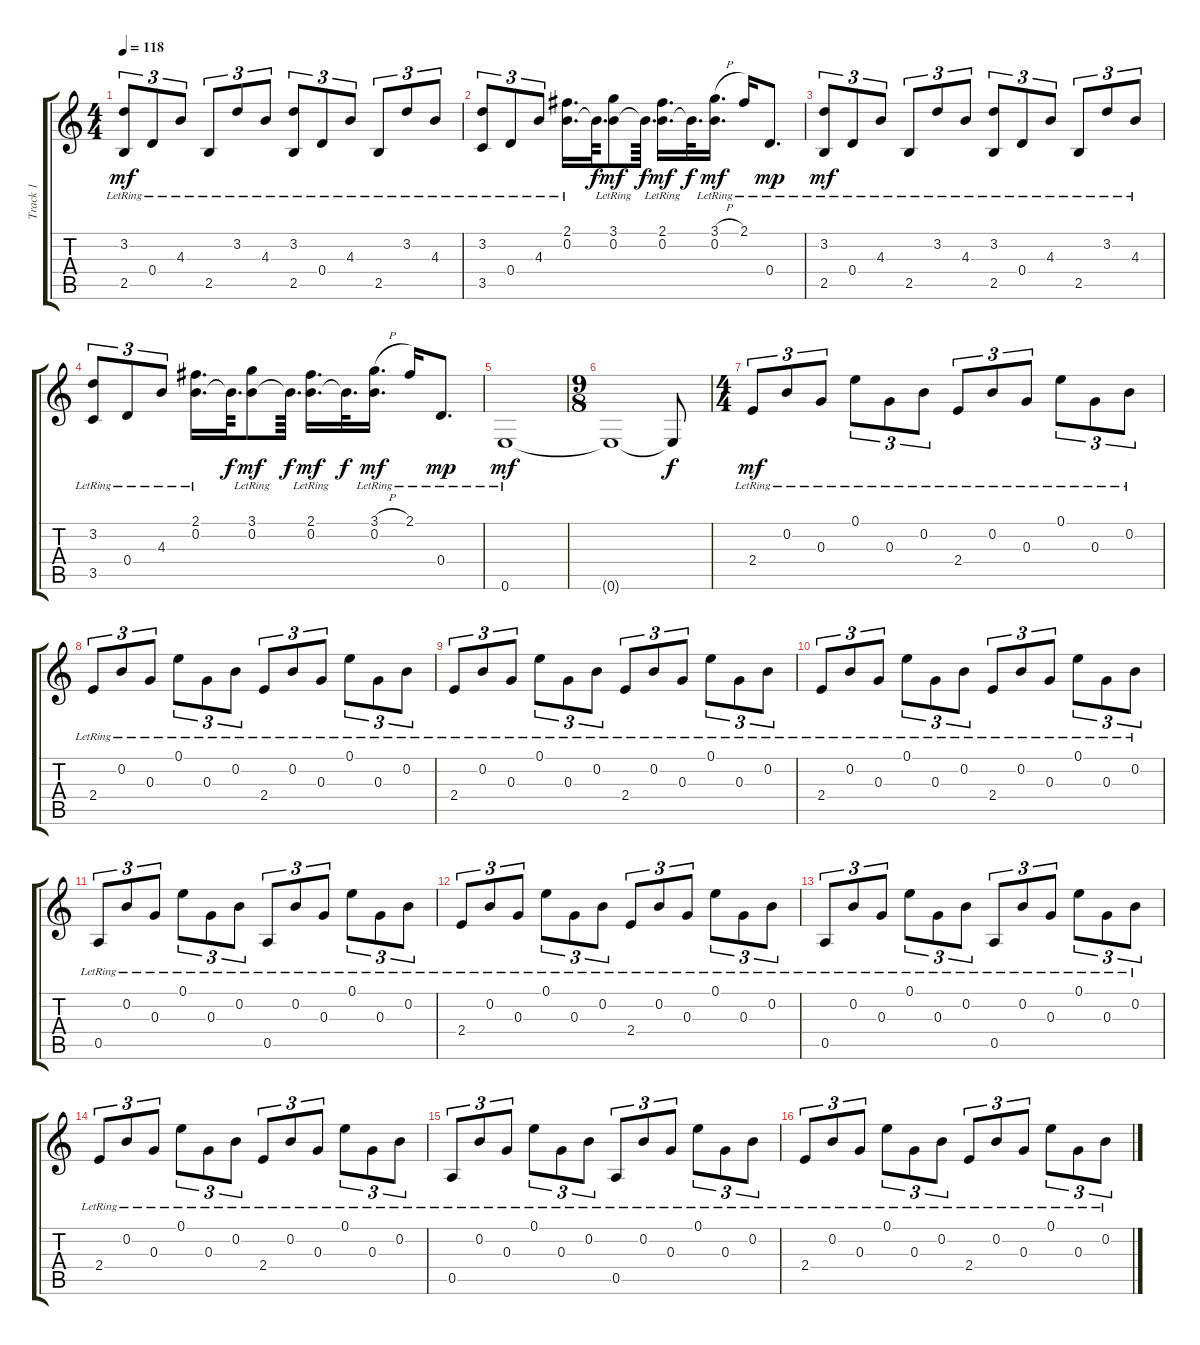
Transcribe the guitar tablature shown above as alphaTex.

\track ("Track 1" "Track 1") {instrument acousticguitarsteel}
\staff {score tabs}
\tuning (E4 B3 G3 D3 A2 E2) {hide}
\ts (4 4)
\tempo 118
\clef g2
\ks c
(3.2{lr} 2.5{lr}).8{tu (3 2) dy mf} 0.4{lr}.8{tu (3 2)} 4.3{lr}.8{tu (3 2)} 2.5{lr}.8{tu (3 2)} 3.2{lr}.8{tu (3 2)} 4.3{lr}.8{tu (3 2)} (3.2{lr} 2.5{lr}).8{tu (3 2)} 0.4{lr}.8{tu (3 2)} 4.3{lr}.8{tu (3 2)} 2.5{lr}.8{tu (3 2)} 3.2{lr}.8{tu (3 2)} 4.3{lr}.8{tu (3 2)} |
(3.2{lr} 3.5{lr}).8{tu (3 2)} 0.4{lr}.8{tu (3 2)} 4.3{lr}.8{tu (3 2)} (2.1{lr} 0.2{lr}).16{d} 0.2{t}.64{d dy f} (3.1{lr} 0.2{lr}).8{dy mf} 0.2{t}.64{d dy f} (2.1{lr} 0.2{lr}).16{d dy mf} 0.2{t}.32{d dy f} (3.1{h} 0.2{lr}).16{d dy mf} 2.1{lr}.16 0.4{lr}.8{d dy mp} |
(3.2{lr} 2.5{lr}).8{tu (3 2) dy mf} 0.4{lr}.8{tu (3 2)} 4.3{lr}.8{tu (3 2)} 2.5{lr}.8{tu (3 2)} 3.2{lr}.8{tu (3 2)} 4.3{lr}.8{tu (3 2)} (3.2{lr} 2.5{lr}).8{tu (3 2)} 0.4{lr}.8{tu (3 2)} 4.3{lr}.8{tu (3 2)} 2.5{lr}.8{tu (3 2)} 3.2{lr}.8{tu (3 2)} 4.3{lr}.8{tu (3 2)} |
(3.2{lr} 3.5{lr}).8{tu (3 2)} 0.4{lr}.8{tu (3 2)} 4.3{lr}.8{tu (3 2)} (2.1{lr} 0.2{lr}).16{d} 0.2{t}.64{d dy f} (3.1{lr} 0.2{lr}).8{dy mf} 0.2{t}.64{d dy f} (2.1{lr} 0.2{lr}).16{d dy mf} 0.2{t}.32{d dy f} (3.1{h} 0.2{lr}).16{d dy mf} 2.1{lr}.16 0.4{lr}.8{d dy mp} |
0.6{lr}.1{dy mf} |
\ts (9 8)
0.6{t}.1 0.6{t}.8{dy f} |
\ts (4 4)
2.4{lr}.8{tu (3 2) dy mf} 0.2{lr}.8{tu (3 2)} 0.3{lr}.8{tu (3 2)} 0.1{lr}.8{tu (3 2)} 0.3{lr}.8{tu (3 2)} 0.2{lr}.8{tu (3 2)} 2.4{lr}.8{tu (3 2)} 0.2{lr}.8{tu (3 2)} 0.3{lr}.8{tu (3 2)} 0.1{lr}.8{tu (3 2)} 0.3{lr}.8{tu (3 2)} 0.2{lr}.8{tu (3 2)} |
2.4{lr}.8{tu (3 2)} 0.2{lr}.8{tu (3 2)} 0.3{lr}.8{tu (3 2)} 0.1{lr}.8{tu (3 2)} 0.3{lr}.8{tu (3 2)} 0.2{lr}.8{tu (3 2)} 2.4{lr}.8{tu (3 2)} 0.2{lr}.8{tu (3 2)} 0.3{lr}.8{tu (3 2)} 0.1{lr}.8{tu (3 2)} 0.3{lr}.8{tu (3 2)} 0.2{lr}.8{tu (3 2)} |
2.4{lr}.8{tu (3 2)} 0.2{lr}.8{tu (3 2)} 0.3{lr}.8{tu (3 2)} 0.1{lr}.8{tu (3 2)} 0.3{lr}.8{tu (3 2)} 0.2{lr}.8{tu (3 2)} 2.4{lr}.8{tu (3 2)} 0.2{lr}.8{tu (3 2)} 0.3{lr}.8{tu (3 2)} 0.1{lr}.8{tu (3 2)} 0.3{lr}.8{tu (3 2)} 0.2{lr}.8{tu (3 2)} |
2.4{lr}.8{tu (3 2)} 0.2{lr}.8{tu (3 2)} 0.3{lr}.8{tu (3 2)} 0.1{lr}.8{tu (3 2)} 0.3{lr}.8{tu (3 2)} 0.2{lr}.8{tu (3 2)} 2.4{lr}.8{tu (3 2)} 0.2{lr}.8{tu (3 2)} 0.3{lr}.8{tu (3 2)} 0.1{lr}.8{tu (3 2)} 0.3{lr}.8{tu (3 2)} 0.2{lr}.8{tu (3 2)} |
0.5{lr}.8{tu (3 2)} 0.2{lr}.8{tu (3 2)} 0.3{lr}.8{tu (3 2)} 0.1{lr}.8{tu (3 2)} 0.3{lr}.8{tu (3 2)} 0.2{lr}.8{tu (3 2)} 0.5{lr}.8{tu (3 2)} 0.2{lr}.8{tu (3 2)} 0.3{lr}.8{tu (3 2)} 0.1{lr}.8{tu (3 2)} 0.3{lr}.8{tu (3 2)} 0.2{lr}.8{tu (3 2)} |
2.4{lr}.8{tu (3 2)} 0.2{lr}.8{tu (3 2)} 0.3{lr}.8{tu (3 2)} 0.1{lr}.8{tu (3 2)} 0.3{lr}.8{tu (3 2)} 0.2{lr}.8{tu (3 2)} 2.4{lr}.8{tu (3 2)} 0.2{lr}.8{tu (3 2)} 0.3{lr}.8{tu (3 2)} 0.1{lr}.8{tu (3 2)} 0.3{lr}.8{tu (3 2)} 0.2{lr}.8{tu (3 2)} |
0.5{lr}.8{tu (3 2)} 0.2{lr}.8{tu (3 2)} 0.3{lr}.8{tu (3 2)} 0.1{lr}.8{tu (3 2)} 0.3{lr}.8{tu (3 2)} 0.2{lr}.8{tu (3 2)} 0.5{lr}.8{tu (3 2)} 0.2{lr}.8{tu (3 2)} 0.3{lr}.8{tu (3 2)} 0.1{lr}.8{tu (3 2)} 0.3{lr}.8{tu (3 2)} 0.2{lr}.8{tu (3 2)} |
2.4{lr}.8{tu (3 2)} 0.2{lr}.8{tu (3 2)} 0.3{lr}.8{tu (3 2)} 0.1{lr}.8{tu (3 2)} 0.3{lr}.8{tu (3 2)} 0.2{lr}.8{tu (3 2)} 2.4{lr}.8{tu (3 2)} 0.2{lr}.8{tu (3 2)} 0.3{lr}.8{tu (3 2)} 0.1{lr}.8{tu (3 2)} 0.3{lr}.8{tu (3 2)} 0.2{lr}.8{tu (3 2)} |
0.5{lr}.8{tu (3 2)} 0.2{lr}.8{tu (3 2)} 0.3{lr}.8{tu (3 2)} 0.1{lr}.8{tu (3 2)} 0.3{lr}.8{tu (3 2)} 0.2{lr}.8{tu (3 2)} 0.5{lr}.8{tu (3 2)} 0.2{lr}.8{tu (3 2)} 0.3{lr}.8{tu (3 2)} 0.1{lr}.8{tu (3 2)} 0.3{lr}.8{tu (3 2)} 0.2{lr}.8{tu (3 2)} |
2.4{lr}.8{tu (3 2)} 0.2{lr}.8{tu (3 2)} 0.3{lr}.8{tu (3 2)} 0.1{lr}.8{tu (3 2)} 0.3{lr}.8{tu (3 2)} 0.2{lr}.8{tu (3 2)} 2.4{lr}.8{tu (3 2)} 0.2{lr}.8{tu (3 2)} 0.3{lr}.8{tu (3 2)} 0.1{lr}.8{tu (3 2)} 0.3{lr}.8{tu (3 2)} 0.2{lr}.8{tu (3 2)}
